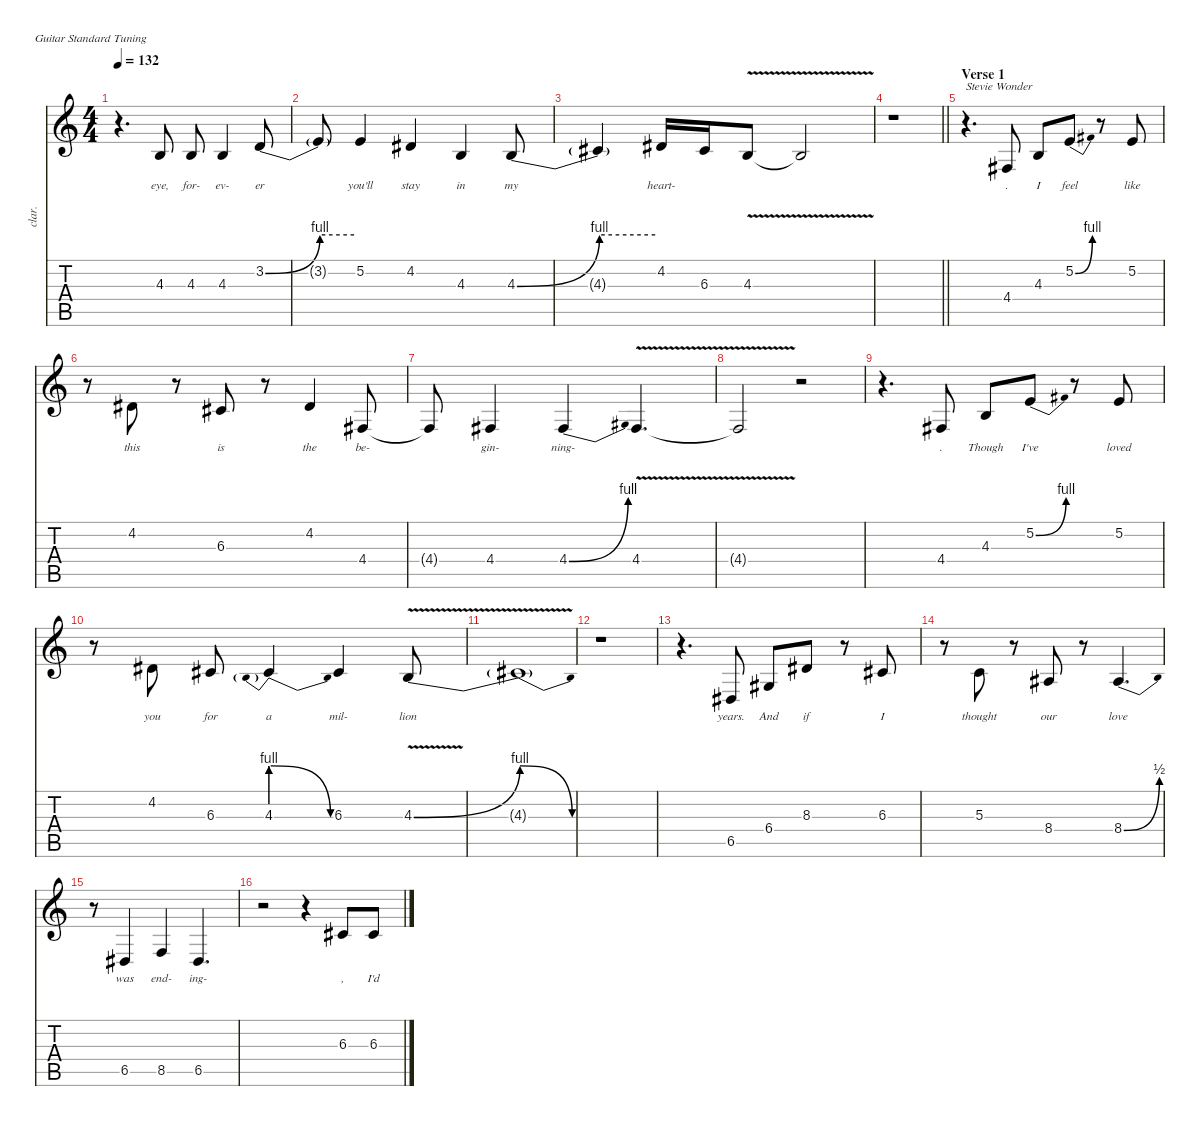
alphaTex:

\defaultSystemsLayout 4
\hideDynamics
\bracketExtendMode nobrackets
\otherSystemsTrackNameOrientation horizontal
\track ("Vocal" "clar.") {mute instrument clarinet}
\staff {score tabs}
\tuning (E4 B3 G3 D3 A2 E2)
\ts (4 4)
\tempo 132
\clef g2
\ks c
r.4{d dy f beam Down} 4.3.8{lyrics (0 "eye,") lyrics (1 "") lyrics (2 "") lyrics (3 "") lyrics (4 "") dy fff beam Up} 4.3.8{lyrics (0 "for-") lyrics (1 "") lyrics (2 "") lyrics (3 "") lyrics (4 "") beam Up} 4.3.4{lyrics (0 "ev-") lyrics (1 "") lyrics (2 "") lyrics (3 "") lyrics (4 "") beam Up} 3.2{be (bend 0 0 60 4)}.8{lyrics (0 "er") lyrics (1 "") lyrics (2 "") lyrics (3 "") lyrics (4 "") beam Up} |
3.2{be (hold 0 4 60 4) t}.8{dy f beam Up} 5.2.4{lyrics (0 "you'll") lyrics (1 "") lyrics (2 "") lyrics (3 "") lyrics (4 "") dy fff beam Up} 4.2{acc #}.4{lyrics (0 "stay") lyrics (1 "") lyrics (2 "") lyrics (3 "") lyrics (4 "") beam Up} 4.3.4{lyrics (0 "in") lyrics (1 "") lyrics (2 "") lyrics (3 "") lyrics (4 "") beam Up} 4.3{be (bend 0 0 60 4)}.8{lyrics (0 "my") lyrics (1 "") lyrics (2 "") lyrics (3 "") lyrics (4 "") beam Up} |
4.3{be (hold 0 4 60 4) t}.4{dy f beam Up} 4.2{acc #}.16{lyrics (0 "heart-") lyrics (1 "") lyrics (2 "") lyrics (3 "") lyrics (4 "") dy fff beam Up} 6.3{acc #}.16{beam Up} 4.3{v}.8{beam Up} 4.3{v t}.2{dy f beam Up} |
\barLineRight lightlight
r.1{beam Down} |
\section ("" "Verse 1")
r.4{d txt "Stevie Wonder" instrument clarinet beam Down} 4.4{acc #}.8{lyrics (0 ".") lyrics (1 "") lyrics (2 "") lyrics (3 "") lyrics (4 "") beam Up} 4.3.8{lyrics (0 "I") lyrics (1 "") lyrics (2 "") lyrics (3 "") lyrics (4 "") beam Up} 5.2{be (bend 0 0 9.999999599999999 4)}.8{lyrics (0 "feel") lyrics (1 "") lyrics (2 "") lyrics (3 "") lyrics (4 "") beam Up} r.8{beam Up} 5.2.8{lyrics (0 "like") lyrics (1 "") lyrics (2 "") lyrics (3 "") lyrics (4 "") beam Up} |
r.8{beam Down} 4.2{acc #}.8{lyrics (0 "this") lyrics (1 "") lyrics (2 "") lyrics (3 "") lyrics (4 "") beam Up} r.8{beam Up} 6.3{acc #}.8{lyrics (0 "is") lyrics (1 "") lyrics (2 "") lyrics (3 "") lyrics (4 "") beam Up} r.8{beam Up} 4.2{acc #}.4{lyrics (0 "the") lyrics (1 "") lyrics (2 "") lyrics (3 "") lyrics (4 "") beam Up} 4.4{acc #}.8{lyrics (0 "be-") lyrics (1 "") lyrics (2 "") lyrics (3 "") lyrics (4 "") beam Up} |
4.4{t acc #}.8{beam Up} 4.4{acc #}.4{lyrics (0 "gin-") lyrics (1 "") lyrics (2 "") lyrics (3 "") lyrics (4 "") beam Up} 4.4{be (bend 0 0 9.999999599999999 4) acc #}.4{lyrics (0 "ning-") lyrics (1 "") lyrics (2 "") lyrics (3 "") lyrics (4 "") beam Up} 4.4{v acc #}.4{d beam Up} |
4.4{v t acc #}.2{beam Up} r.2{beam Up} |
r.4{d beam Down} 4.4{acc #}.8{lyrics (0 ".") lyrics (1 "") lyrics (2 "") lyrics (3 "") lyrics (4 "") beam Up} 4.3.8{lyrics (0 "Though") lyrics (1 "") lyrics (2 "") lyrics (3 "") lyrics (4 "") beam Up} 5.2{be (bend 0 0 9.999999599999999 4)}.8{lyrics (0 "I've") lyrics (1 "") lyrics (2 "") lyrics (3 "") lyrics (4 "") beam Up} r.8{beam Up} 5.2.8{lyrics (0 "loved") lyrics (1 "") lyrics (2 "") lyrics (3 "") lyrics (4 "") beam Up} |
r.8{beam Down} 4.2{acc #}.8{lyrics (0 "you") lyrics (1 "") lyrics (2 "") lyrics (3 "") lyrics (4 "") beam Up} 6.3{acc #}.8{lyrics (0 "for") lyrics (1 "") lyrics (2 "") lyrics (3 "") lyrics (4 "") beam Up} 4.3{be (prebendrelease 0 4 25.0000008 0)}.4{lyrics (0 "a") lyrics (1 "") lyrics (2 "") lyrics (3 "") lyrics (4 "") beam Up} 6.3{acc #}.4{lyrics (0 "mil-") lyrics (1 "") lyrics (2 "") lyrics (3 "") lyrics (4 "") beam Up} 4.3{be (bend 0 0 60 4) v}.8{lyrics (0 "lion") lyrics (1 "") lyrics (2 "") lyrics (3 "") lyrics (4 "") beam Up} |
4.3{be (release 0 4 60 0) t}.1{beam Up} |
r.1{beam Down} |
r.4{d beam Down} 6.5{acc #}.8{lyrics (0 "years.") lyrics (1 "") lyrics (2 "") lyrics (3 "") lyrics (4 "") beam Up} 6.4{acc #}.8{lyrics (0 "And") lyrics (1 "") lyrics (2 "") lyrics (3 "") lyrics (4 "") beam Up} 8.3{acc #}.8{lyrics (0 "if") lyrics (1 "") lyrics (2 "") lyrics (3 "") lyrics (4 "") beam Up} r.8{beam Up} 6.3{acc #}.8{lyrics (0 "I") lyrics (1 "") lyrics (2 "") lyrics (3 "") lyrics (4 "") beam Up} |
r.8{beam Down} 5.3.8{lyrics (0 "thought") lyrics (1 "") lyrics (2 "") lyrics (3 "") lyrics (4 "") beam Up} r.8{beam Up} 8.4{acc #}.8{lyrics (0 "our") lyrics (1 "") lyrics (2 "") lyrics (3 "") lyrics (4 "") beam Up} r.8{beam Up} 8.4{be (bend 0 0 15 2) acc #}.4{d lyrics (0 "love") lyrics (1 "") lyrics (2 "") lyrics (3 "") lyrics (4 "") beam Up} |
r.8{beam Down} 6.5{acc #}.4{lyrics (0 "was") lyrics (1 "") lyrics (2 "") lyrics (3 "") lyrics (4 "") beam Up} 8.5.4{lyrics (0 "end-") lyrics (1 "") lyrics (2 "") lyrics (3 "") lyrics (4 "") beam Up} 6.5{acc #}.4{d lyrics (0 "ing-") lyrics (1 "") lyrics (2 "") lyrics (3 "") lyrics (4 "") beam Up} |
r.2{beam Down} r.4{beam Down} 6.3{acc #}.8{lyrics (0 ",") lyrics (1 "") lyrics (2 "") lyrics (3 "") lyrics (4 "") beam Up} 6.3{acc #}.8{lyrics (0 "I'd") lyrics (1 "") lyrics (2 "") lyrics (3 "") lyrics (4 "") beam Up}
